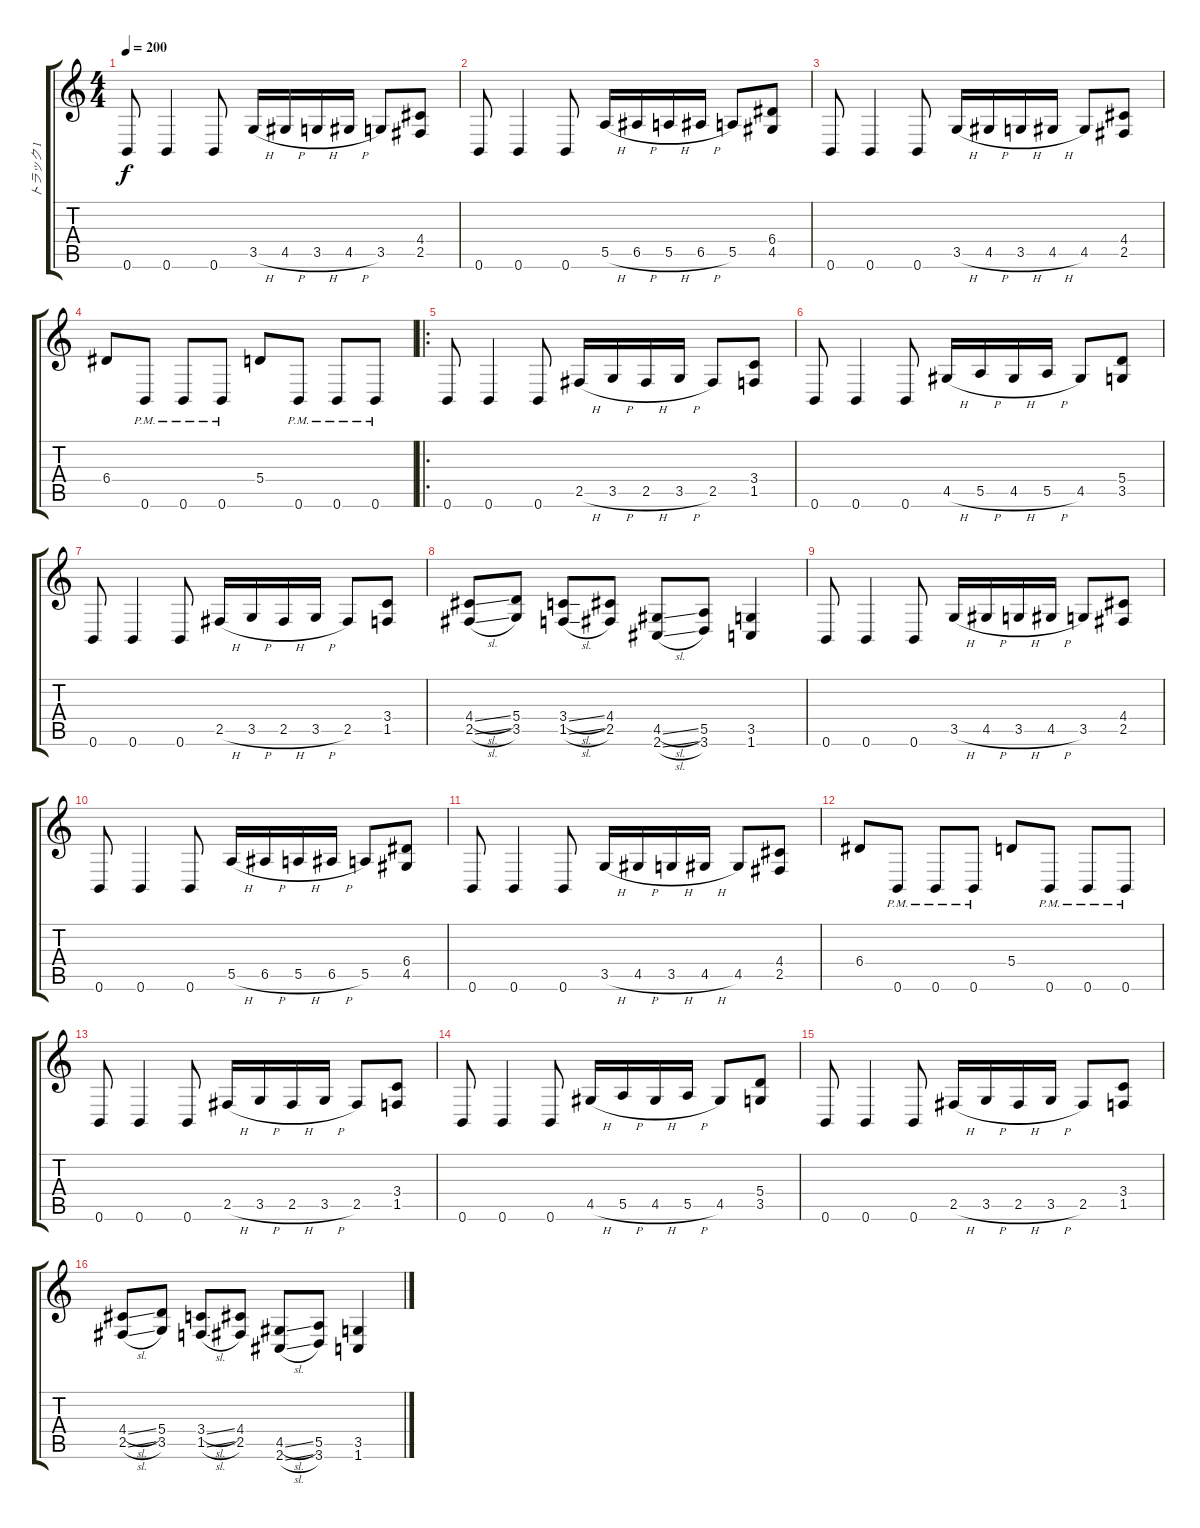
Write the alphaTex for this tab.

\track ("トラック 1" "トラック 1") {instrument distortionguitar}
\staff {score tabs}
\tuning (B3 Gb3 D3 A2 E2 B1) {hide}
\ts (4 4)
\tempo 200
\clef g2
\ks c
0.6.8{dy f} 0.6.4 0.6.8 3.5{h}.16 4.5{h}.16 3.5{h}.16 4.5{h}.16 3.5.8 (4.4 2.5).8 |
0.6.8 0.6.4 0.6.8 5.5{h}.16 6.5{h}.16 5.5{h}.16 6.5{h}.16 5.5.8 (6.4 4.5).8 |
0.6.8 0.6.4 0.6.8 3.5{h}.16 4.5{h}.16 3.5{h}.16 4.5{h}.16 4.5.8 (4.4 2.5).8 |
6.4.8 0.6{pm}.8 0.6{pm}.8 0.6{pm}.8 5.4.8 0.6{pm}.8 0.6{pm}.8 0.6{pm}.8 |
\ro
0.6.8 0.6.4 0.6.8 2.5{h}.16 3.5{h}.16 2.5{h}.16 3.5{h}.16 2.5.8 (3.4 1.5).8 |
0.6.8 0.6.4 0.6.8 4.5{h}.16 5.5{h}.16 4.5{h}.16 5.5{h}.16 4.5.8 (5.4 3.5).8 |
0.6.8 0.6.4 0.6.8 2.5{h}.16 3.5{h}.16 2.5{h}.16 3.5{h}.16 2.5.8 (3.4 1.5).8 |
(4.4{sl} 2.5{sl}).8 (5.4 3.5).8 (3.4{sl} 1.5{sl}).8 (4.4 2.5).8 (4.5{sl} 2.6{sl}).8 (5.5 3.6).8 (3.5 1.6).4 |
0.6.8 0.6.4 0.6.8 3.5{h}.16 4.5{h}.16 3.5{h}.16 4.5{h}.16 3.5.8 (4.4 2.5).8 |
0.6.8 0.6.4 0.6.8 5.5{h}.16 6.5{h}.16 5.5{h}.16 6.5{h}.16 5.5.8 (6.4 4.5).8 |
0.6.8 0.6.4 0.6.8 3.5{h}.16 4.5{h}.16 3.5{h}.16 4.5{h}.16 4.5.8 (4.4 2.5).8 |
6.4.8 0.6{pm}.8 0.6{pm}.8 0.6{pm}.8 5.4.8 0.6{pm}.8 0.6{pm}.8 0.6{pm}.8 |
0.6.8 0.6.4 0.6.8 2.5{h}.16 3.5{h}.16 2.5{h}.16 3.5{h}.16 2.5.8 (3.4 1.5).8 |
0.6.8 0.6.4 0.6.8 4.5{h}.16 5.5{h}.16 4.5{h}.16 5.5{h}.16 4.5.8 (5.4 3.5).8 |
0.6.8 0.6.4 0.6.8 2.5{h}.16 3.5{h}.16 2.5{h}.16 3.5{h}.16 2.5.8 (3.4 1.5).8 |
(4.4{sl} 2.5{sl}).8 (5.4 3.5).8 (3.4{sl} 1.5{sl}).8 (4.4 2.5).8 (4.5{sl} 2.6{sl}).8 (5.5 3.6).8 (3.5 1.6).4
